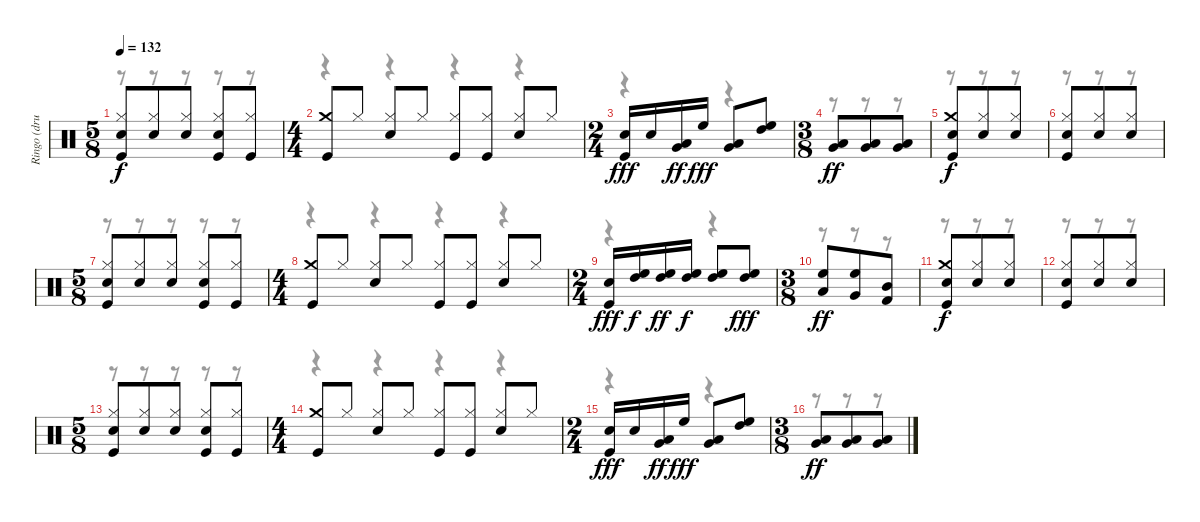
\track ("Ringo (drums)" "Ringo (dru") {instrument percussion}
\staff {score}
\articulation defaults
\voice
\ts (5 8)
\tempo 132
\clef neutral
\ks c
("Hi-Hat (closed)" "Snare (hit) 2" "Kick (hit)").8{dy f} ("Hi-Hat (closed)" "Hand Clap (hit)").8 ("Hi-Hat (closed)" "Hand Clap (hit)").8 ("Hi-Hat (closed)" "Snare (hit) 2" "Kick (hit)").8 ("Hi-Hat (closed)" "Kick (hit)").8 |
\ts (4 4)
("Crash medium (hit)" "Kick (hit)").8 "Hi-Hat (closed)".8 ("Hi-Hat (closed)" "Snare (hit) 2").8 "Hi-Hat (closed)".8 ("Hi-Hat (closed)" "Kick (hit)").8 ("Hi-Hat (closed)" "Kick (hit)").8 ("Hi-Hat (closed)" "Snare (hit) 2").8 "Hi-Hat (closed)".8 |
\ts (2 4)
("Snare (hit) 2" "Kick (hit)").16{dy fff} "Snare (hit) 2".16 ("Very Low Tom (hit)" "Low Floor Tom (hit)").16{dy ff} "High Floor Tom (hit)".16{dy fff} ("Low Floor Tom (hit)" "Very Low Tom (hit)").8 ("High Floor Tom (hit)" "High Tom (hit)").8 |
\ts (3 8)
("Very Low Tom (hit)" "Low Floor Tom (hit)").8{dy ff} ("Very Low Tom (hit)" "Low Floor Tom (hit)").8 ("Very Low Tom (hit)" "Low Floor Tom (hit)").8 |
("Crash medium (hit)" "Snare (hit) 2" "Kick (hit)").8{dy f} ("Hi-Hat (closed)" "Hand Clap (hit)").8 ("Hi-Hat (closed)" "Hand Clap (hit)").8 |
("Snare (hit) 2" "Kick (hit)" "Hi-Hat (closed)").8 ("Hi-Hat (closed)" "Hand Clap (hit)").8 ("Hi-Hat (closed)" "Hand Clap (hit)").8 |
\ts (5 8)
("Hi-Hat (closed)" "Snare (hit) 2" "Kick (hit)").8 ("Hi-Hat (closed)" "Hand Clap (hit)").8 ("Hi-Hat (closed)" "Hand Clap (hit)").8 ("Hi-Hat (closed)" "Snare (hit) 2" "Kick (hit)").8 ("Hi-Hat (closed)" "Kick (hit)").8 |
\ts (4 4)
("Crash medium (hit)" "Kick (hit)").8 "Hi-Hat (closed)".8 ("Hi-Hat (closed)" "Snare (hit) 2").8 "Hi-Hat (closed)".8 ("Hi-Hat (closed)" "Kick (hit)").8 ("Hi-Hat (closed)" "Kick (hit)").8 ("Hi-Hat (closed)" "Snare (hit) 2").8 "Hi-Hat (closed)".8 |
\ts (2 4)
("Snare (hit) 2" "Kick (hit)").16{dy fff} ("High Tom (hit)" "High Floor Tom (hit)").16{dy f} ("High Tom (hit)" "High Floor Tom (hit)").16{dy ff} ("High Tom (hit)" "High Floor Tom (hit)").16{dy f} ("High Tom (hit)" "High Floor Tom (hit)").8 ("High Tom (hit)" "High Floor Tom (hit)").8{dy fff} |
\ts (3 8)
("High Floor Tom (hit)" "Low Tom (hit)").8{dy ff} ("High Floor Tom (hit)" "Very Low Tom (hit)").8 ("Kick (hit) 2" "Mid Tom (hit)").8 |
("Crash medium (hit)" "Snare (hit) 2" "Kick (hit)").8{dy f} ("Hi-Hat (closed)" "Hand Clap (hit)").8 ("Hi-Hat (closed)" "Hand Clap (hit)").8 |
("Snare (hit) 2" "Kick (hit)" "Hi-Hat (closed)").8 ("Hi-Hat (closed)" "Hand Clap (hit)").8 ("Hi-Hat (closed)" "Hand Clap (hit)").8 |
\ts (5 8)
("Hi-Hat (closed)" "Snare (hit) 2" "Kick (hit)").8 ("Hi-Hat (closed)" "Hand Clap (hit)").8 ("Hi-Hat (closed)" "Hand Clap (hit)").8 ("Hi-Hat (closed)" "Snare (hit) 2" "Kick (hit)").8 ("Hi-Hat (closed)" "Kick (hit)").8 |
\ts (4 4)
("Crash medium (hit)" "Kick (hit)").8 "Hi-Hat (closed)".8 ("Hi-Hat (closed)" "Snare (hit) 2").8 "Hi-Hat (closed)".8 ("Hi-Hat (closed)" "Kick (hit)").8 ("Hi-Hat (closed)" "Kick (hit)").8 ("Hi-Hat (closed)" "Snare (hit) 2").8 "Hi-Hat (closed)".8 |
\ts (2 4)
("Snare (hit) 2" "Kick (hit)").16{dy fff} "Snare (hit) 2".16 ("Very Low Tom (hit)" "Low Floor Tom (hit)").16{dy ff} "High Floor Tom (hit)".16{dy fff} ("Low Floor Tom (hit)" "Very Low Tom (hit)").8 ("High Floor Tom (hit)" "High Tom (hit)").8 |
\ts (3 8)
("Very Low Tom (hit)" "Low Floor Tom (hit)").8{dy ff} ("Very Low Tom (hit)" "Low Floor Tom (hit)").8 ("Very Low Tom (hit)" "Low Floor Tom (hit)").8
\voice
\clef neutral
\ottava regular
\simile none
\ks c
r.8{dy f} r.8 r.8 r.8 r.8 |
r.4 r.4 r.4 r.4 |
r.4 r.4 |
r.8 r.8 r.8 |
r.8 r.8 r.8 |
r.8 r.8 r.8 |
r.8 r.8 r.8 r.8 r.8 |
r.4 r.4 r.4 r.4 |
r.4 r.4 |
r.8 r.8 r.8 |
r.8 r.8 r.8 |
r.8 r.8 r.8 |
r.8 r.8 r.8 r.8 r.8 |
r.4 r.4 r.4 r.4 |
r.4 r.4 |
r.8 r.8 r.8
